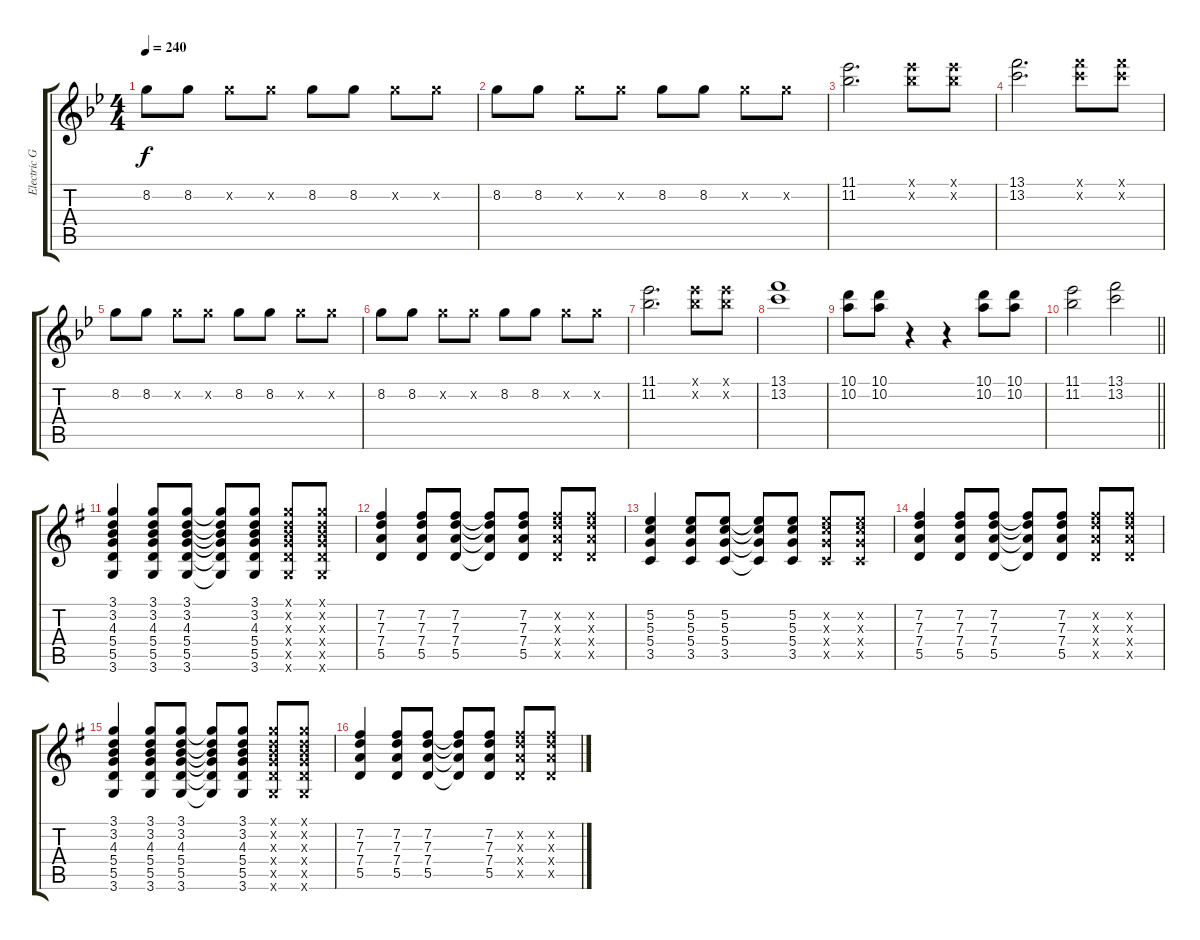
\track ("Electric Guitar" "Electric G") {instrument overdrivenguitar}
\staff {score tabs}
\tuning (E4 B3 G3 D3 A2 E2) {hide}
\ts (4 4)
\tempo 240
\clef g2
\ks bb
8.2.8{dy f} 8.2.8 8.2{x}.8 8.2{x}.8 8.2.8 8.2.8 8.2{x}.8 8.2{x}.8 |
8.2.8 8.2.8 8.2{x}.8 8.2{x}.8 8.2.8 8.2.8 8.2{x}.8 8.2{x}.8 |
(11.1 11.2).2{d} (11.1{x} 11.2{x}).8 (11.1{x} 11.2{x}).8 |
(13.1 13.2).2{d} (13.1{x} 13.2{x}).8 (13.1{x} 13.2{x}).8 |
8.2.8 8.2.8 8.2{x}.8 8.2{x}.8 8.2.8 8.2.8 8.2{x}.8 8.2{x}.8 |
8.2.8 8.2.8 8.2{x}.8 8.2{x}.8 8.2.8 8.2.8 8.2{x}.8 8.2{x}.8 |
(11.1 11.2).2{d} (11.1{x} 11.2{x}).8 (11.1{x} 11.2{x}).8 |
(13.1 13.2).1 |
(10.1 10.2).8 (10.1 10.2).8 r.4 r.4 (10.1 10.2).8 (10.1 10.2).8 |
\barLineRight lightlight
(11.1 11.2).2 (13.1 13.2).2 |
\section ("" "")
\ks g
(3.1 3.2 4.3 5.4 5.5 3.6).4 (3.1 3.2 4.3 5.4 5.5 3.6).8 (3.1 3.2 4.3 5.4 5.5 3.6).8 (3.1{t} 3.2{t} 4.3{t} 5.4{t} 5.5{t} 3.6{t}).8 (3.1 3.2 4.3 5.4 5.5 3.6).8 (3.1{x} 3.2{x} 4.3{x} 5.4{x} 5.5{x} 3.6{x}).8 (3.1{x} 3.2{x} 4.3{x} 5.4{x} 5.5{x} 3.6{x}).8 |
(7.2 7.3 7.4 5.5).4 (7.2 7.3 7.4 5.5).8 (7.2 7.3 7.4 5.5).8 (7.2{t} 7.3{t} 7.4{t} 5.5{t}).8 (7.2 7.3 7.4 5.5).8 (7.2{x} 7.3{x} 7.4{x} 5.5{x}).8 (7.2{x} 7.3{x} 7.4{x} 5.5{x}).8 |
(5.2 5.3 5.4 3.5).4 (5.2 5.3 5.4 3.5).8 (5.2 5.3 5.4 3.5).8 (5.2{t} 5.3{t} 5.4{t} 3.5{t}).8 (5.2 5.3 5.4 3.5).8 (5.2{x} 5.3{x} 5.4{x} 3.5{x}).8 (5.2{x} 5.3{x} 5.4{x} 3.5{x}).8 |
(7.2 7.3 7.4 5.5).4 (7.2 7.3 7.4 5.5).8 (7.2 7.3 7.4 5.5).8 (7.2{t} 7.3{t} 7.4{t} 5.5{t}).8 (7.2 7.3 7.4 5.5).8 (7.2{x} 7.3{x} 7.4{x} 5.5{x}).8 (7.2{x} 7.3{x} 7.4{x} 5.5{x}).8 |
(3.1 3.2 4.3 5.4 5.5 3.6).4 (3.1 3.2 4.3 5.4 5.5 3.6).8 (3.1 3.2 4.3 5.4 5.5 3.6).8 (3.1{t} 3.2{t} 4.3{t} 5.4{t} 5.5{t} 3.6{t}).8 (3.1 3.2 4.3 5.4 5.5 3.6).8 (3.1{x} 3.2{x} 4.3{x} 5.4{x} 5.5{x} 3.6{x}).8 (3.1{x} 3.2{x} 4.3{x} 5.4{x} 5.5{x} 3.6{x}).8 |
(7.2 7.3 7.4 5.5).4 (7.2 7.3 7.4 5.5).8 (7.2 7.3 7.4 5.5).8 (7.2{t} 7.3{t} 7.4{t} 5.5{t}).8 (7.2 7.3 7.4 5.5).8 (7.2{x} 7.3{x} 7.4{x} 5.5{x}).8 (7.2{x} 7.3{x} 7.4{x} 5.5{x}).8
